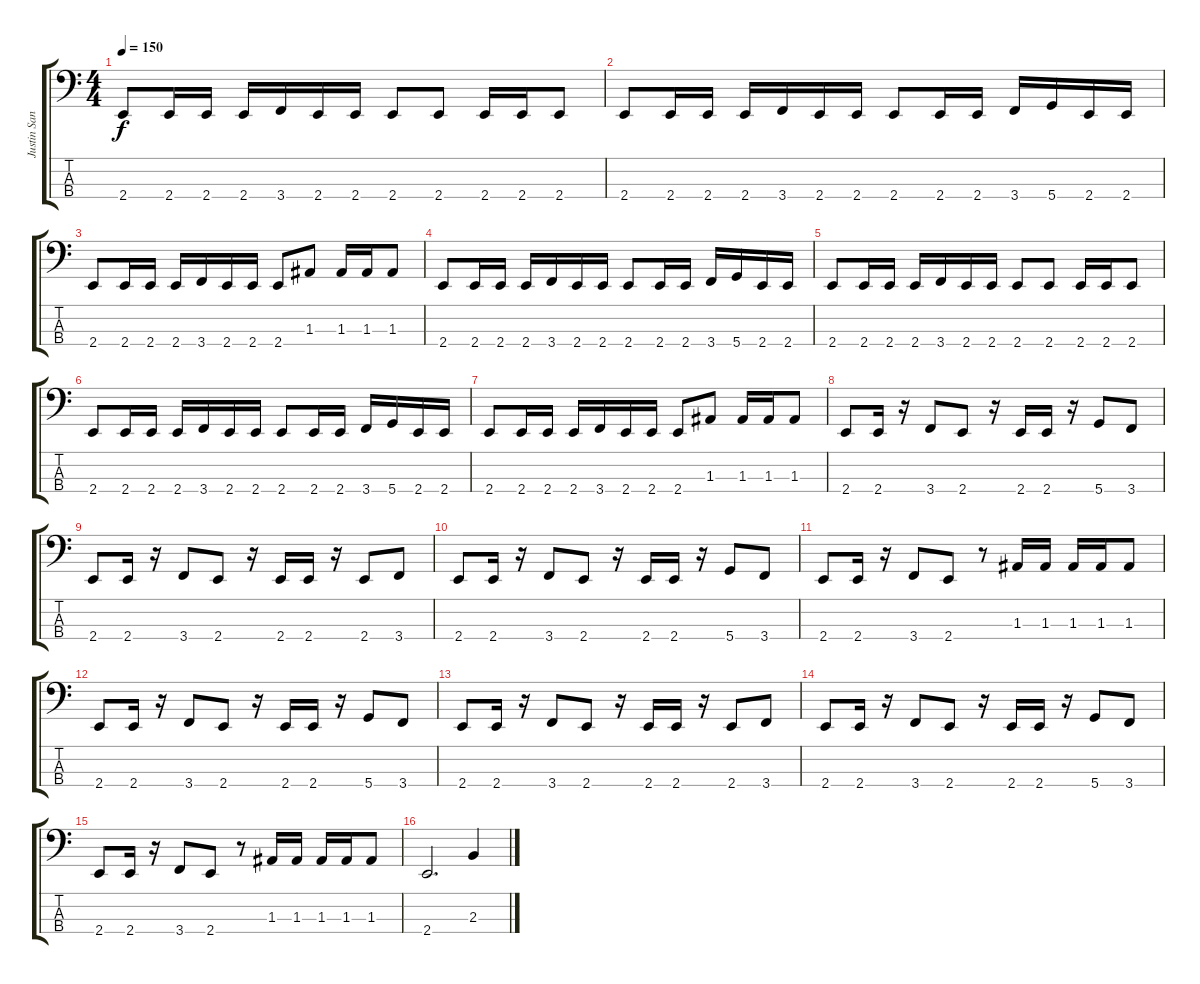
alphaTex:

\track ("Justin Sane" "Justin San") {instrument electricbasspick}
\staff {score tabs}
\tuning (G2 D2 A1 D1) {hide}
\ts (4 4)
\tempo 150
\clef f4
\ks c
2.4.8{dy f} 2.4.16 2.4.16 2.4.16 3.4.16 2.4.16 2.4.16 2.4.8 2.4.8 2.4.16 2.4.16 2.4.8 |
2.4.8 2.4.16 2.4.16 2.4.16 3.4.16 2.4.16 2.4.16 2.4.8 2.4.16 2.4.16 3.4.16 5.4.16 2.4.16 2.4.16 |
2.4.8 2.4.16 2.4.16 2.4.16 3.4.16 2.4.16 2.4.16 2.4.8 1.3.8 1.3.16 1.3.16 1.3.8 |
2.4.8 2.4.16 2.4.16 2.4.16 3.4.16 2.4.16 2.4.16 2.4.8 2.4.16 2.4.16 3.4.16 5.4.16 2.4.16 2.4.16 |
2.4.8 2.4.16 2.4.16 2.4.16 3.4.16 2.4.16 2.4.16 2.4.8 2.4.8 2.4.16 2.4.16 2.4.8 |
2.4.8 2.4.16 2.4.16 2.4.16 3.4.16 2.4.16 2.4.16 2.4.8 2.4.16 2.4.16 3.4.16 5.4.16 2.4.16 2.4.16 |
2.4.8 2.4.16 2.4.16 2.4.16 3.4.16 2.4.16 2.4.16 2.4.8 1.3.8 1.3.16 1.3.16 1.3.8 |
2.4.8 2.4.16 r.16 3.4.8 2.4.8 r.16 2.4.16 2.4.16 r.16 5.4.8 3.4.8 |
2.4.8 2.4.16 r.16 3.4.8 2.4.8 r.16 2.4.16 2.4.16 r.16 2.4.8 3.4.8 |
2.4.8 2.4.16 r.16 3.4.8 2.4.8 r.16 2.4.16 2.4.16 r.16 5.4.8 3.4.8 |
2.4.8 2.4.16 r.16 3.4.8 2.4.8 r.8 1.3.16 1.3.16 1.3.16 1.3.16 1.3.8 |
2.4.8 2.4.16 r.16 3.4.8 2.4.8 r.16 2.4.16 2.4.16 r.16 5.4.8 3.4.8 |
2.4.8 2.4.16 r.16 3.4.8 2.4.8 r.16 2.4.16 2.4.16 r.16 2.4.8 3.4.8 |
2.4.8 2.4.16 r.16 3.4.8 2.4.8 r.16 2.4.16 2.4.16 r.16 5.4.8 3.4.8 |
2.4.8 2.4.16 r.16 3.4.8 2.4.8 r.8 1.3.16 1.3.16 1.3.16 1.3.16 1.3.8 |
2.4.2{d} 2.3.4
